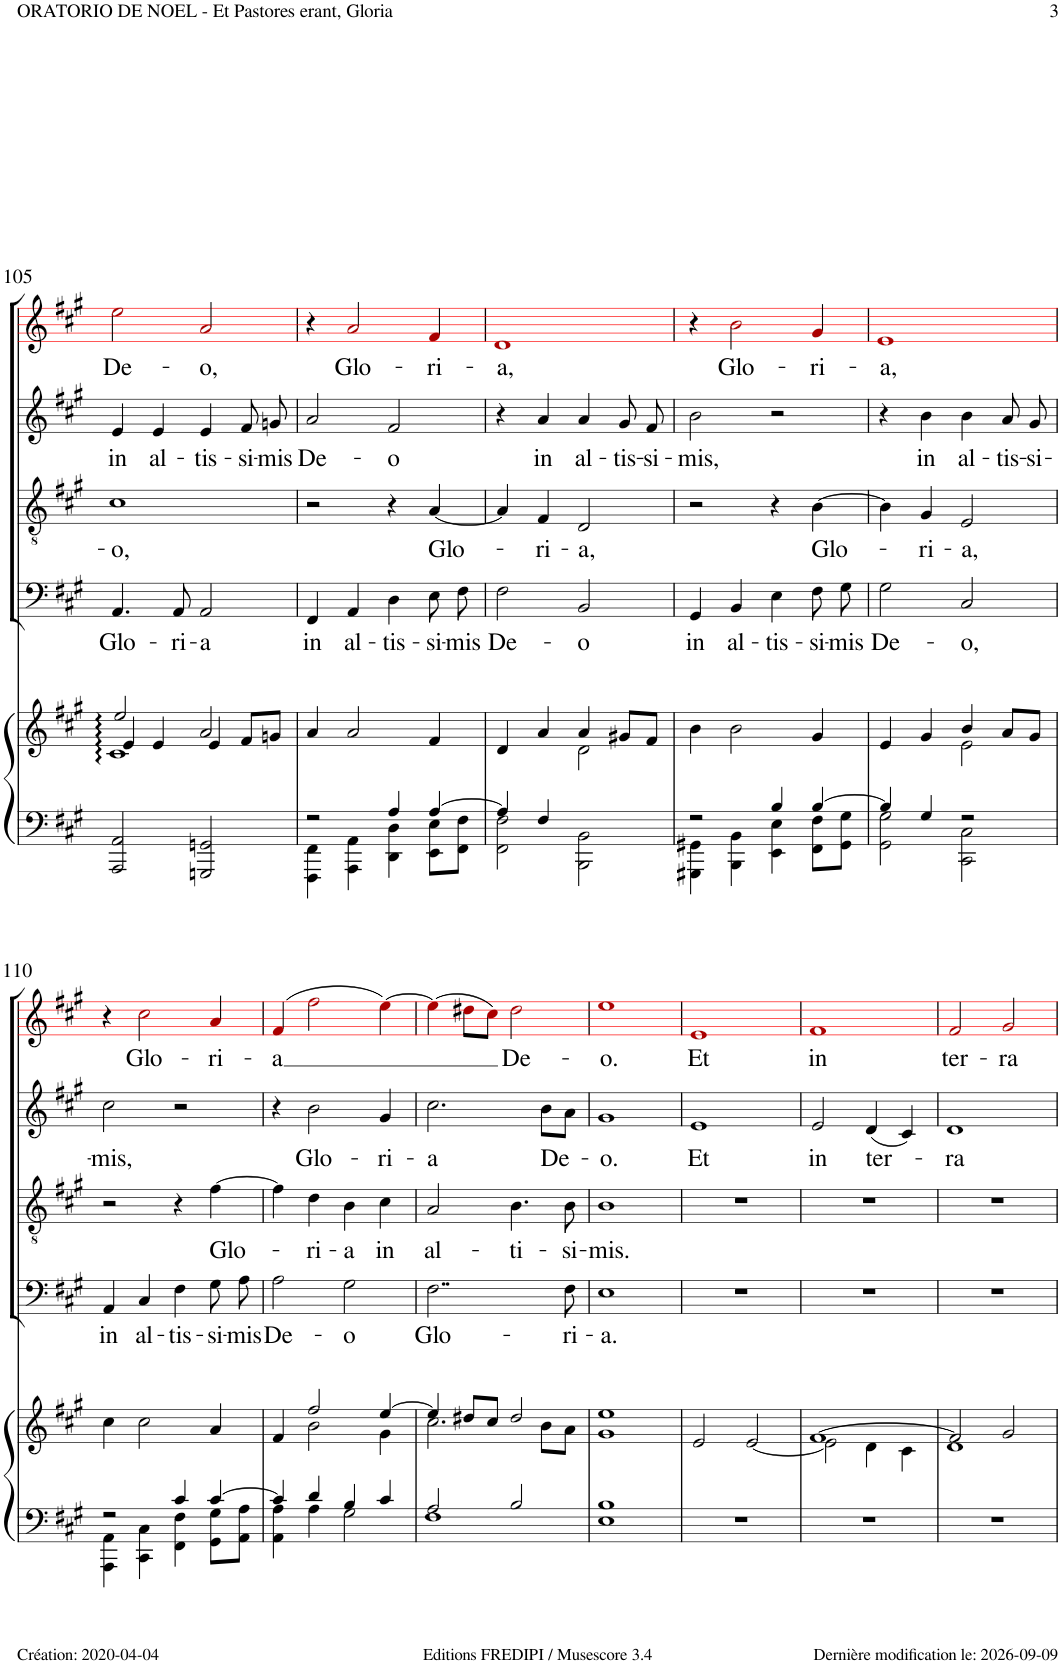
**kern	**kern	**kern	**text	**kern	**text	**kern	**text	**kern	**text
*part5	*part5	*part4	*part4	*part3	*part3	*part2	*part2	*part1	*part1
*staff6	*staff5	*staff4	*staff4	*staff3	*staff3	*staff2	*staff2	*staff1	*staff1
*I"Piano	*	*I"Basses	*	*I"Ténors	*	*I"Altos	*	*I"Sopranos	*
*I'Pno	*	*	*	*	*	*	*	*	*
!!LO:PB:g=z
*clefF4	*clefG2	*clefF4	*	*clefGv2	*	*clefG2	*	*clefG2	*
*	*	*	*	*	*	*	*	*ITrd1c2	*
*k[f#c#g#]	*k[f#c#g#]	*k[f#c#g#]	*	*k[f#c#g#]	*	*k[f#c#g#]	*	*k[f#c#g#]	*
*M4/4	*M4/4	*M4/4	*	*M4/4	*	*M4/4	*	*M4/4	*
*met(c)	*met(c)	*met(c)	*	*met(c)	*	*met(c)	*	*met(c)	*
=105	=105	=105	=105	=105	=105	=105	=105	=105	=105
*	*^	*	*	*	*	*	*	*	*
*	*	*^	*	*	*	*	*	*	*	*
*	*	*	*^	*	*	*	*	*	*	*	*
!	!	!	!	!	!	!LO:LY:b	!	!LO:LY:b	!	!LO:LY:b	!	!LO:LY:b
2AAA/ 2AA/	2ee/	4e/	1c#	2c#: 2e: 2ee:	4.AA/	Glo-	1c#	-o,	4e/	in	2eei\	De-
!	!	!	!	!	!	!	!	!	!	!LO:LY:b	!	!
.	.	4e/	.	.	.	.	.	.	4e/	al-	.	.
!	!	!	!	!	!	!LO:LY:b	!	!	!	!	!	!
.	.	.	.	.	8AA/	-ri-	.	.	.	.	.	.
!	!	!	!	!	!	!LO:LY:b	!	!	!	!LO:LY:b	!	!LO:LY:b
2GGGn/ 2GGn/	2a/	4e/	.	2ryy	2AA/	-a	.	.	4e/	-tis-	2ai/	-o,
!	!	!	!	!	!	!	!	!	!	!LO:LY:b	!	!
.	.	8f#/L	.	.	.	.	.	.	8f#/	-si-	.	.
!	!	!	!	!	!	!	!	!	!	!LO:LY:b	!	!
.	.	8gn/J	.	.	.	.	.	.	8gn/	-mis	.	.
*	*	*v	*v	*v	*	*	*	*	*	*	*	*
=106	=106	=106	=106	=106	=106	=106	=106	=106	=106	=106
*^	*	*	*	*	*	*	*	*	*	*
!	!	!	!	!	!LO:LY:b	!	!	!	!LO:LY:b	!	!
*	*	*v	*v	*	*	*	*	*	*	*	*
2r	4FFF#\ 4FF#\	4a/	4FF#/	in	2r	.	2a/	De-	4r	.
!	!	!	!	!LO:LY:b	!	!	!	!	!	!LO:LY:b
.	4AAA\ 4AA\	2a/	4AA/	al-	.	.	.	.	2ai/	Glo-
!	!	!	!	!LO:LY:b	!	!	!	!LO:LY:b	!	!
4A/	4DD\ 4D\	.	4D\	-tis-	4r	.	2f#/	-o	.	.
!	!	!	!	!LO:LY:b	!	!LO:LY:b	!	!	!	!LO:LY:b
[4A/	8EE\ 8E\L	4f#/	8E\L	-si-	[4A/	Glo-	.	.	4f#i/	-ri-
!	!	!	!	!LO:LY:b	!	!	!	!	!	!
.	8FF#\ 8F#\J	.	8F#\J	-mis	.	.	.	.	.	.
=107	=107	=107	=107	=107	=107	=107	=107	=107	=107	=107
*	*	*^	*	*	*	*	*	*	*	*
!	!	!	!	!	!LO:LY:b	!	!	!	!	!	!LO:LY:b
4A/]	2FF#\ 2F#\	4d/	2ryy	2F#\	De-	4A/]	.	4r	.	1di	-a,
!	!	!	!	!	!	!	!LO:LY:b	!	!LO:LY:b	!	!
4F#/	.	4a/	.	.	.	4F#/	-ri-	4a/	in	.	.
!	!	!	!	!	!LO:LY:b	!	!LO:LY:b	!	!LO:LY:b	!	!
2ryy	2BBB\ 2BB\	4a/	2d\	2BB/	-o	2D/	-a,	4a/	al-	.	.
!	!	!	!	!	!	!	!	!	!LO:LY:b	!	!
.	.	8g#X/L	.	.	.	.	.	8g#/	-tis-	.	.
!	!	!	!	!	!	!	!	!	!LO:LY:b	!	!
.	.	8f#/J	.	.	.	.	.	8f#/	-si-	.	.
*	*	*v	*v	*	*	*	*	*	*	*	*
=108	=108	=108	=108	=108	=108	=108	=108	=108	=108	=108
!	!	!	!	!LO:LY:b	!	!	!	!LO:LY:b	!	!
2r	4GGG#X\ 4GG#X\	4b\	4GG#/	in	2r	.	2b\	-mis,	4r	.
!	!	!	!	!LO:LY:b	!	!	!	!	!	!LO:LY:b
.	4BBB\ 4BB\	2b\	4BB/	al-	.	.	.	.	2bi\	Glo-
!	!	!	!	!LO:LY:b	!	!	!	!	!	!
4B/	4EE\ 4E\	.	4E\	-tis-	4r	.	2r	.	.	.
!	!	!	!	!LO:LY:b	!	!LO:LY:b	!	!	!	!LO:LY:b
[4B/	8FF#\ 8F#\L	4g#/	8F#\L	-si-	[4B\	Glo-	.	.	4g#i/	-ri-
!	!	!	!	!LO:LY:b	!	!	!	!	!	!
.	8GG#\ 8G#\J	.	8G#\J	-mis	.	.	.	.	.	.
=109	=109	=109	=109	=109	=109	=109	=109	=109	=109	=109
*	*	*^	*	*	*	*	*	*	*	*
!	!	!	!	!	!LO:LY:b	!	!	!	!	!	!LO:LY:b
4B/]	2GG#\ 2G#\	4e/	2ryy	2G#\	De-	4B\]	.	4r	.	1ei	-a,
!	!	!	!	!	!	!	!LO:LY:b	!	!LO:LY:b	!	!
4G#/	.	4g#/	.	.	.	4G#/	-ri-	4b\	in	.	.
!	!	!	!	!	!LO:LY:b	!	!LO:LY:b	!	!LO:LY:b	!	!
2r	2CC#\ 2C#\	4b/	2e\	2C#/	-o,	2E/	-a,	4b\	al-	.	.
!	!	!	!	!	!	!	!	!	!LO:LY:b	!	!
.	.	8a/L	.	.	.	.	.	8a/	-tis-	.	.
!	!	!	!	!	!	!	!	!	!LO:LY:b	!	!
.	.	8g#/J	.	.	.	.	.	8g#/	-si-	.	.
*	*	*v	*v	*	*	*	*	*	*	*	*
!!LO:LB:g=z
=110	=110	=110	=110	=110	=110	=110	=110	=110	=110	=110
!	!	!	!	!LO:LY:b	!	!	!	!LO:LY:b	!	!
2r	4AAA\ 4AA\	4cc#\	4AA/	in	2r	.	2cc#\	-mis,	4r	.
!	!	!	!	!LO:LY:b	!	!	!	!	!	!LO:LY:b
.	4CC#\ 4C#\	2cc#\	4C#/	al-	.	.	.	.	2cc#i\	Glo-
!	!	!	!	!LO:LY:b	!	!	!	!	!	!
4c#/	4FF#\ 4F#\	.	4F#\	-tis-	4r	.	2r	.	.	.
!	!	!	!	!LO:LY:b	!	!LO:LY:b	!	!	!	!LO:LY:b
[4c#/	8GG#\ 8G#\L	4a/	8G#\L	-si-	[4f#\	Glo-	.	.	4ai/	-ri-
!	!	!	!	!LO:LY:b	!	!	!	!	!	!
.	8AA\ 8A\J	.	8A\J	-mis	.	.	.	.	.	.
=111	=111	=111	=111	=111	=111	=111	=111	=111	=111	=111
*	*	*^	*	*	*	*	*	*	*	*
!	!	!	!	!	!LO:LY:b	!	!	!	!	!	!LO:LY:b
4c#/]	4AA\ 4A\	4f#/	4ryy	2A\	De-	4f#\]	.	4r	.	(4f#i/	-a
!	!	!	!	!	!	!	!LO:LY:b	!	!LO:LY:b	!	!
4d/	4A\	2ff#/	2b\	.	.	4d\	-ri-	2b\	Glo-	2ff#i\	.
!	!	!	!	!	!LO:LY:b	!	!LO:LY:b	!	!	!	!
4B/	2G#\	.	.	2G#\	-o	4B\	-a	.	.	.	.
!	!	!	!	!	!	!	!LO:LY:b	!	!LO:LY:b	!	!
4c#/	.	[4ee/	4g#\	.	.	4c#\	in	4g#/	-ri-	[4eei\)	.
=112	=112	=112	=112	=112	=112	=112	=112	=112	=112	=112	=112
!	!	!	!	!	!LO:LY:b	!	!LO:LY:b	!	!LO:LY:b	!	!
2A/	1F#	4ee/]	2.cc#\	2..F#\	Glo-	2A/	al-	2.cc#\	-a	(4eei\]	.
.	.	8dd#X/L	.	.	.	.	.	.	.	8dd#Xi\L	.
.	.	8cc#/J	.	.	.	.	.	.	.	8cc#i\J)	.
!	!	!	!	!	!	!	!LO:LY:b	!	!	!	!LO:LY:b
2B/	.	2dd#/	.	.	.	4.B\	-ti-	.	.	2dd#i\	De-
!	!	!	!	!	!	!	!	!	!LO:LY:b	!	!
.	.	.	8b\L	.	.	.	.	8b\L	De-	.	.
!	!	!	!	!	!LO:LY:b	!	!LO:LY:b	!	!	!	!
.	.	.	8a\J	8F#\	-ri-	8B\	-si-	8a\J	.	.	.
*v	*v	*	*	*	*	*	*	*	*	*	*
=113	=113	=113	=113	=113	=113	=113	=113	=113	=113	=113
!	!	!	!	!LO:LY:b	!	!LO:LY:b	!	!LO:LY:b	!	!LO:LY:b
*	*v	*v	*	*	*	*	*	*	*	*
1E 1B	1g# 1ee	1E	-a.	1B	-mis.	1g#	-o.	1eei	-o.
=114	=114	=114	=114	=114	=114	=114	=114	=114	=114
!	!	!	!	!	!	!	!LO:LY:b	!	!LO:LY:b
1r	2e/	1r	.	1r	.	1e	Et	1ei	Et
.	[<2e/	.	.	.	.	.	.	.	.
=115	=115	=115	=115	=115	=115	=115	=115	=115	=115
*	*^	*	*	*	*	*	*	*	*
!	!	!	!	!	!	!	!	!LO:LY:b	!	!LO:LY:b
1r	[1f#	2e\]	1r	.	1r	.	2e/	in	1f#i	in
!	!	!	!	!	!	!	!	!LO:LY:b	!	!
.	.	4d\	.	.	.	.	(4d/	ter-	.	.
.	.	4c#\	.	.	.	.	4c#/)	.	.	.
=116	=116	=116	=116	=116	=116	=116	=116	=116	=116	=116
!	!	!	!	!	!	!	!	!LO:LY:b	!	!LO:LY:b
1r	2f#/]	1d	1r	.	1r	.	1d	-ra	2f#i/	ter-
!	!	!	!	!	!	!	!	!	!	!LO:LY:b
.	2g#/	.	.	.	.	.	.	.	2g#i/	-ra
*	*v	*v	*	*	*	*	*	*	*	*
=	=	=	=	=	=	=	=	=	=
*-	*-	*-	*-	*-	*-	*-	*-	*-	*-
